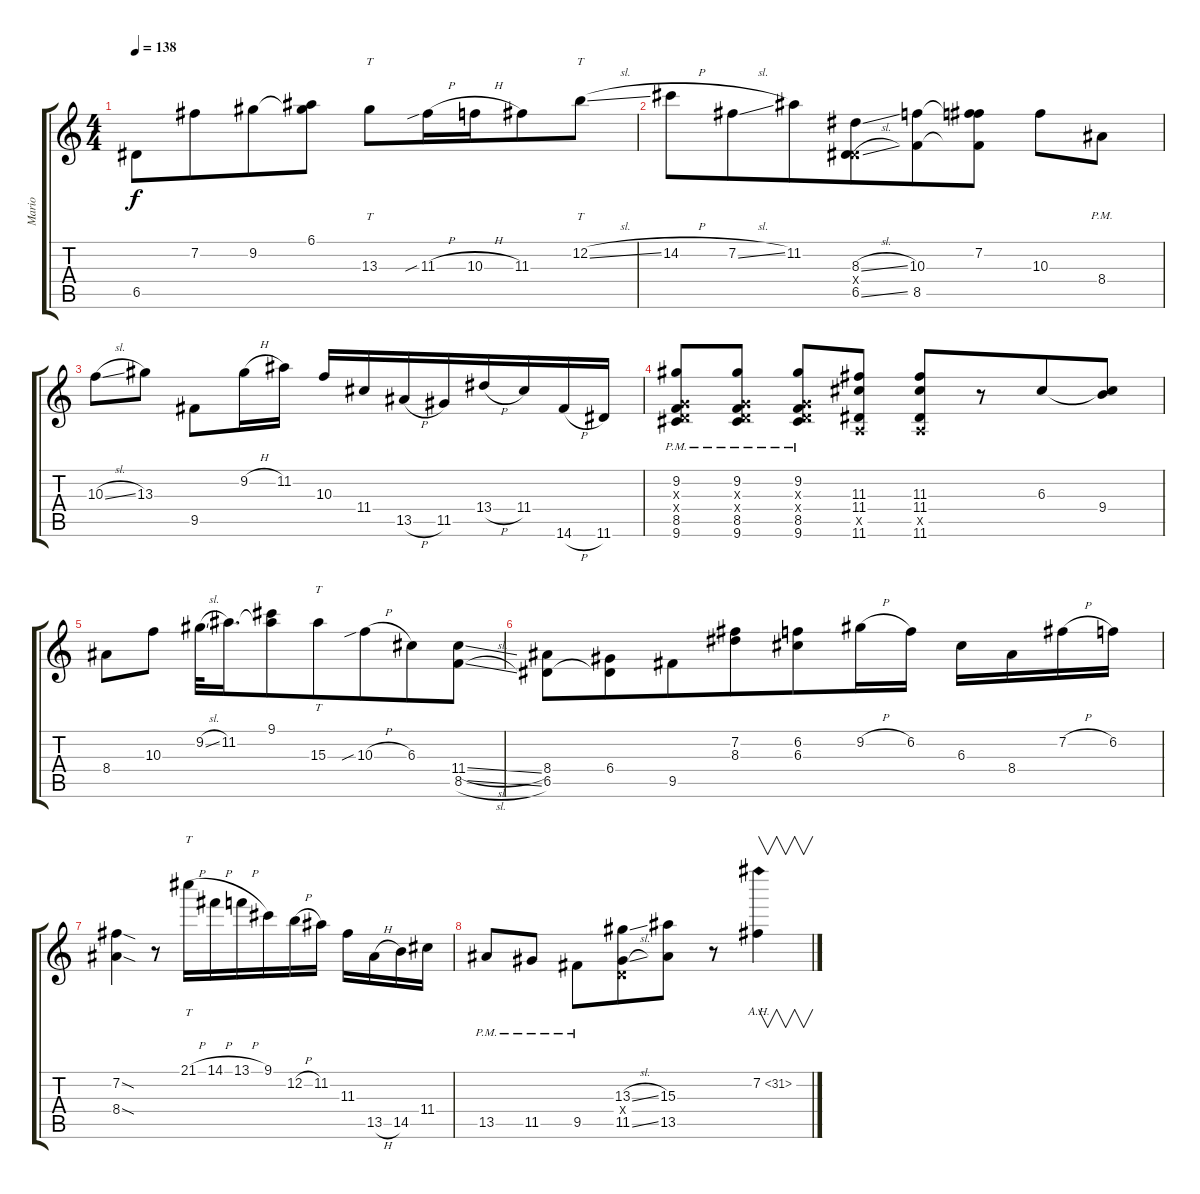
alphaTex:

\track ("Mario" "Mario") {instrument electricguitarjazz}
\staff {score tabs}
\tuning (E4 B3 G3 D3 A2 E2) {hide}
\ts (4 4)
\tempo 138
\clef g2
\ks c
6.5.8{dy f} 7.2.8{beam merge} 9.2.8 (6.1 9.2{t}).8 13.3.8{tt beam merge} 11.3{sib h}.16 10.3{h}.16{beam merge} 11.3.8{beam merge} 12.2{sl}.8{tt} |
14.2{h}.8{beam merge} 7.2{sl}.8{beam merge} 11.2.8 (8.3{sl} 0.4{x} 6.5{sl}).8{beam merge} (10.3 8.5).8 (7.2 10.3{t} 8.5{t}).8 10.3.8{beam merge} 8.4{pm}.8 |
10.3{sl}.8 13.3.8 9.5.8 9.2{h}.16 11.2.16 10.3.16{beam merge} 11.4.16{beam merge} 13.5{h}.16{beam merge} 11.5.16{beam merge} 13.4{h}.16{beam merge} 11.4.16 14.6{h}.16{beam merge} 11.6.16 |
(9.2{pm} 0.3{pm x} 0.4{pm x} 8.5{pm} 9.6{pm}).8 (9.2{pm} 0.3{pm x} 0.4{pm x} 8.5{pm} 9.6{pm}).8 (9.2{pm} 0.3{pm x} 0.4{pm x} 8.5{pm} 9.6{pm}).8{beam merge} (11.3 11.4 0.5{x} 11.6).8 (11.3 11.4 0.5{x} 11.6).8{beam merge} r.8 6.3.8{beam merge} (6.3{t} 9.4).8 |
8.4.8 10.3.8 9.2{sl}.32 11.2.16{d} (9.1 11.2{t}).8{beam merge} 15.3.8{tt beam merge} 10.3{sib h}.8{beam merge} 6.3.8 (11.4{sl} 8.5{sl}).8 |
(8.4 6.5).8 (6.4 6.5{t}).8{beam merge} 9.5.8{beam merge} (7.2 8.3).8{beam merge} (6.2 6.3).8{beam merge} 9.2{h}.16{beam merge} 6.2.16 6.3.16{beam merge} 8.4.16{beam merge} 7.2{h}.16{beam merge} 6.2.16 |
(7.2{sod} 8.4{sod}).4{beam merge} r.8 21.1{h}.16{tt} 14.1{h}.16{beam merge} 13.1{h}.16{beam merge} 9.1.16 12.2{h}.16{beam merge} 11.2.16 11.3.16{beam merge} 13.5{h}.16{beam merge} 14.5.16{beam merge} 11.4.16 |
13.5{pm}.8{beam merge} 11.5{pm}.8 9.5{pm}.8{beam merge} (13.3{sl} 0.4{x} 11.5{sl}).8{beam merge} (15.3 13.5).8 r.8{beam merge} 7.2{ah 24}.4{v}
